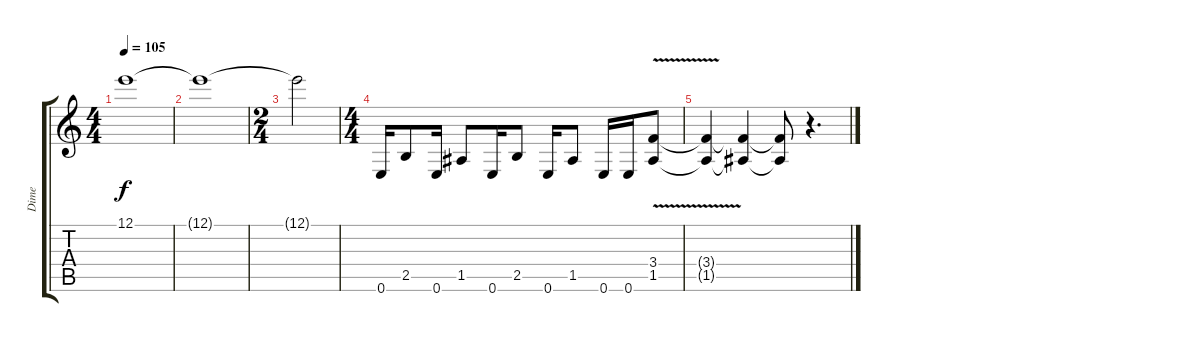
\track ("Dime" "Dime") {instrument distortionguitar}
\staff {score tabs}
\tuning (E4 B3 G3 D3 A2 E2) {hide}
\ts (4 4)
\tempo 105
\clef g2
\ks c
12.1{t}.1{dy f} |
12.1{t}.1 |
\ts (2 4)
12.1{t}.2 |
\ts (4 4)
0.6.16 2.5.8 0.6.16 1.5.8 0.6.16 2.5.8 0.6.16 1.5.8 0.6.16 0.6.16 (3.4{v} 1.5{v}).8 |
(3.4{t} 1.5{t}).4 (3.4{t} 1.5{t}).4 (3.4{t} 1.5{t}).8 r.4{d}
